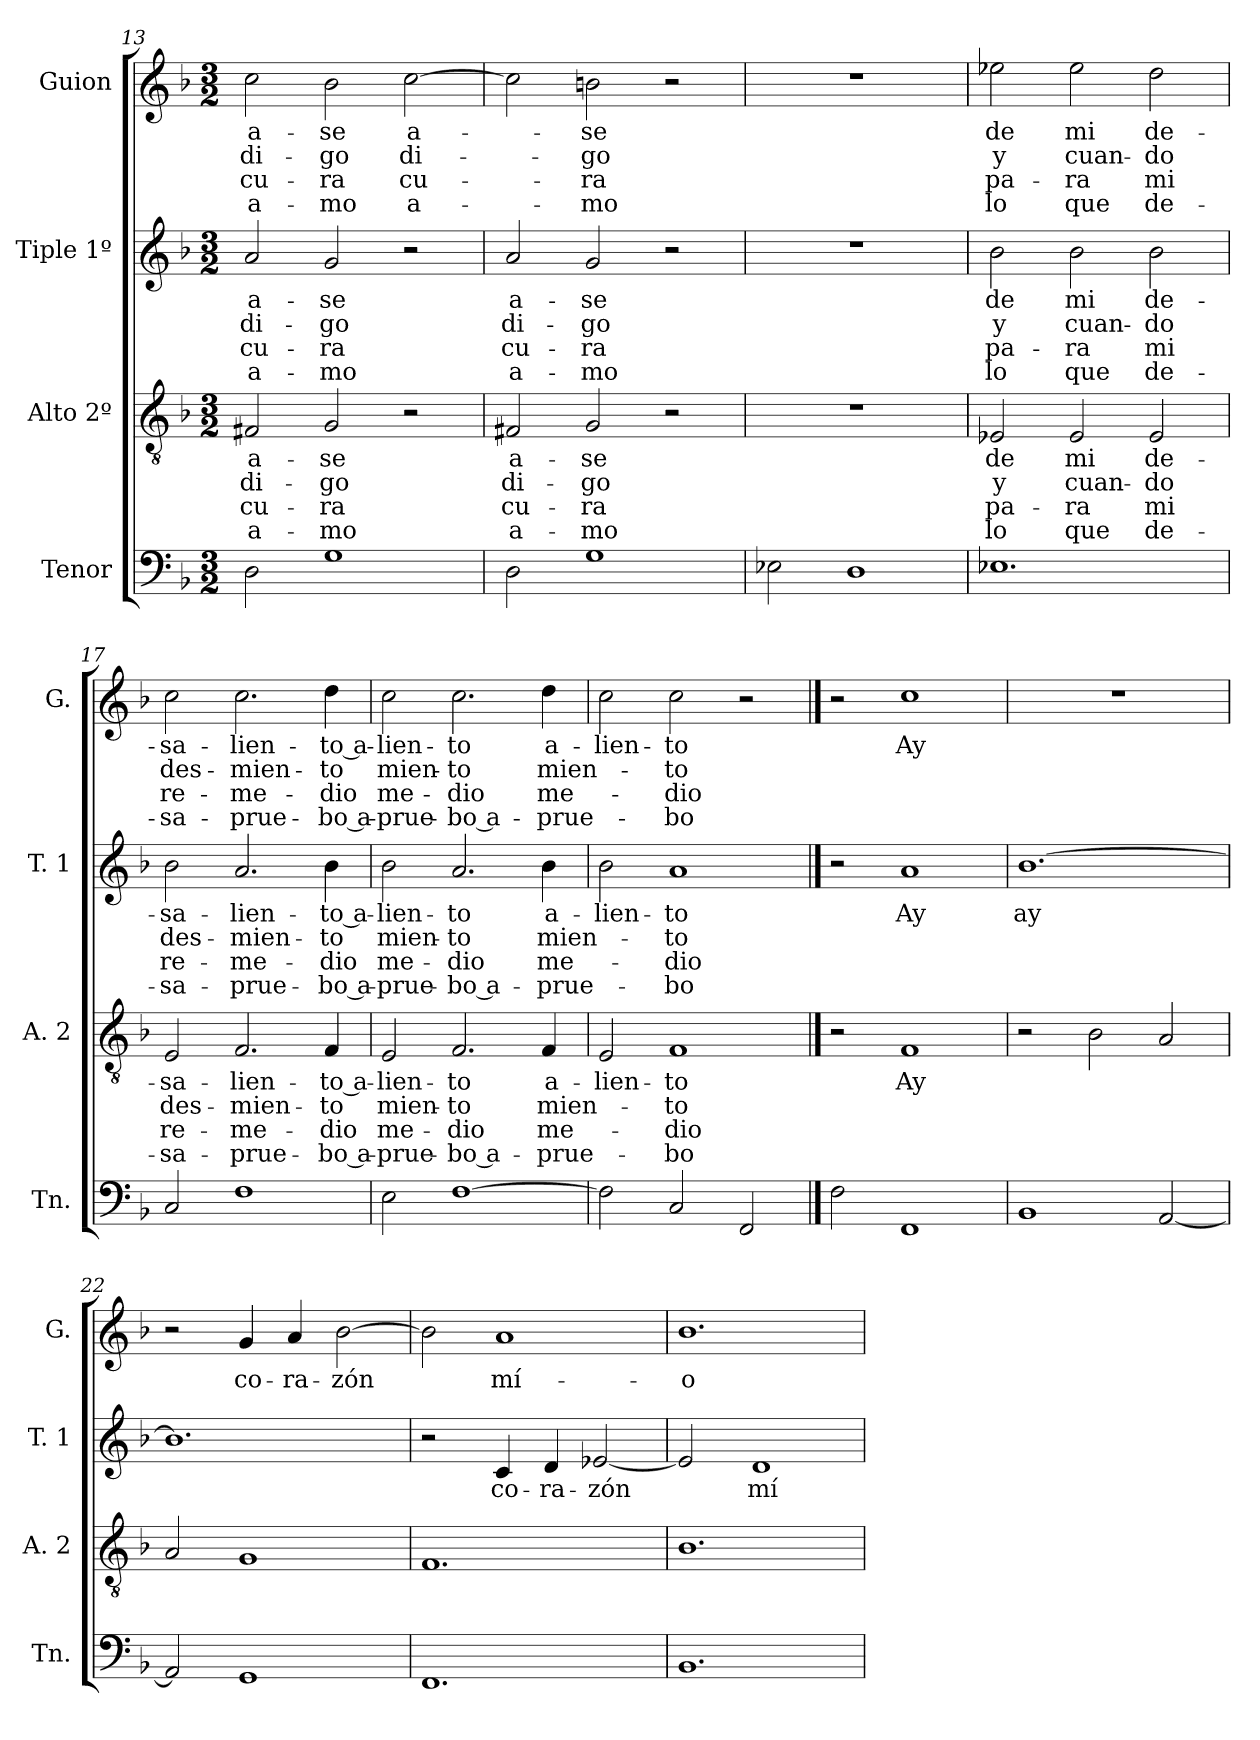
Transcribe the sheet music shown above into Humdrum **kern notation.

**kern	**kern	**text	**text	**text	**text	**kern	**text	**text	**text	**text	**kern	**text	**text	**text	**text
*part4	*part3	*part3	*part3	*part3	*part3	*part2	*part2	*part2	*part2	*part2	*part1	*part1	*part1	*part1	*part1
*staff4	*staff3	*staff3	*staff3	*staff3	*staff3	*staff2	*staff2	*staff2	*staff2	*staff2	*staff1	*staff1	*staff1	*staff1	*staff1
*I"Tenor	*I"Alto 2º	*	*	*	*	*I"Tiple 1º	*	*	*	*	*I"Guion	*	*	*	*
*I'Tn.	*I'A. 2	*	*	*	*	*I'T. 1	*	*	*	*	*I'G.	*	*	*	*
*clefF4	*clefGv2	*	*	*	*	*clefG2	*	*	*	*	*clefG2	*	*	*	*
*k[b-]	*k[b-]	*	*	*	*	*k[b-]	*	*	*	*	*k[b-]	*	*	*	*
*M3/2	*M3/2	*	*	*	*	*M3/2	*	*	*	*	*M3/2	*	*	*	*
=13	=13	=13	=13	=13	=13	=13	=13	=13	=13	=13	=13	=13	=13	=13	=13
2D	2F#X	a-	di-	cu-	a-	2a	a-	di-	cu-	a-	2cc	a-	di-	cu-	a-
1G	2G	-se	-go	-ra	-mo	2g	-se	-go	-ra	-mo	2b-	-se	-go	-ra	-mo
.	2r	.	.	.	.	2r	.	.	.	.	[2cc	a-	di-	cu-	a-
=14	=14	=14	=14	=14	=14	=14	=14	=14	=14	=14	=14	=14	=14	=14	=14
2D	2F#X	a-	di-	cu-	a-	2a	a-	di-	cu-	a-	2cc]	.	.	.	.
1G	2G	-se	-go	-ra	-mo	2g	-se	-go	-ra	-mo	2bn	-se	-go	-ra	-mo
.	2r	.	.	.	.	2r	.	.	.	.	2r	.	.	.	.
=15	=15	=15	=15	=15	=15	=15	=15	=15	=15	=15	=15	=15	=15	=15	=15
2E-X	1.r	.	.	.	.	1.r	.	.	.	.	1.r	.	.	.	.
1D	.	.	.	.	.	.	.	.	.	.	.	.	.	.	.
=16	=16	=16	=16	=16	=16	=16	=16	=16	=16	=16	=16	=16	=16	=16	=16
1.E-X	2E-X	de	y	pa-	lo	2b-	de	y	pa-	lo	2ee-X	de	y	pa-	lo
.	2E-	mi	cuan-	-ra	que	2b-	mi	cuan-	-ra	que	2ee-	mi	cuan-	-ra	que
.	2E-	de-	-do	mi	de-	2b-	de-	-do	mi	de-	2dd	de-	-do	mi	de-
=17	=17	=17	=17	=17	=17	=17	=17	=17	=17	=17	=17	=17	=17	=17	=17
2C	2E	-sa-	des-	re-	-sa-	2b-	-sa-	des-	re-	-sa-	2cc	-sa-	des-	re-	-sa-
1F	2.F	-lien-	-mien-	-me-	-prue-	2.a	-lien-	-mien-	-me-	-prue-	2.cc	-lien-	-mien-	-me-	-prue-
.	4F	to a-	-to	-dio	bo a-	4b-	to a-	-to	-dio	bo a-	4dd	to a-	-to	-dio	bo a-
=18	=18	=18	=18	=18	=18	=18	=18	=18	=18	=18	=18	=18	=18	=18	=18
2E	2E	-lien-	mien-	me-	-prue-	2b-	-lien-	mien-	me-	-prue-	2cc	-lien-	mien-	me-	-prue-
[1F	2.F	-to	-to	-dio	bo a-	2.a	-to	-to	-dio	bo a-	2.cc	-to	-to	-dio	bo a-
.	4F	a-	mien-	me-	-prue-	4b-	a-	mien-	me-	-prue-	4dd	a-	mien-	me-	-prue-
=19	=19	=19	=19	=19	=19	=19	=19	=19	=19	=19	=19	=19	=19	=19	=19
2F]	2E	-lien-	.	.	.	2b-	-lien-	.	.	.	2cc	-lien-	.	.	.
2C	1F	-to	-to	-dio	-bo	1a	-to	-to	-dio	-bo	2cc	-to	-to	-dio	-bo
2FF	.	.	.	.	.	.	.	.	.	.	2r	.	.	.	.
!!LO:LB:g=z
==20	==20	==20	==20	==20	==20	==20	==20	==20	==20	==20	==20	==20	==20	==20	==20
2F	2r	.	.	.	.	2r	.	.	.	.	2r	.	.	.	.
1FF	1F	Ay	.	.	.	1a	Ay	.	.	.	1cc	Ay	.	.	.
=21	=21	=21	=21	=21	=21	=21	=21	=21	=21	=21	=21	=21	=21	=21	=21
1BB-	2r	.	.	.	.	[1.b-	ay	.	.	.	1.r	.	.	.	.
.	2B-	.	.	.	.	.	.	.	.	.	.	.	.	.	.
[2AA	2A	.	.	.	.	.	.	.	.	.	.	.	.	.	.
=22	=22	=22	=22	=22	=22	=22	=22	=22	=22	=22	=22	=22	=22	=22	=22
2AA]	2A	.	.	.	.	1.b-]	.	.	.	.	2r	.	.	.	.
1GG	1G	.	.	.	.	.	.	.	.	.	4g	co-	.	.	.
.	.	.	.	.	.	.	.	.	.	.	4a	-ra-	.	.	.
.	.	.	.	.	.	.	.	.	.	.	[2b-	-zón	.	.	.
=23	=23	=23	=23	=23	=23	=23	=23	=23	=23	=23	=23	=23	=23	=23	=23
1.FF	1.F	.	.	.	.	2r	.	.	.	.	2b-]	.	.	.	.
.	.	.	.	.	.	4c	co-	.	.	.	1a	mí-	.	.	.
.	.	.	.	.	.	4d	-ra-	.	.	.	.	.	.	.	.
.	.	.	.	.	.	[2e-X	-zón	.	.	.	.	.	.	.	.
=24	=24	=24	=24	=24	=24	=24	=24	=24	=24	=24	=24	=24	=24	=24	=24
1.BB-	1.B-	.	.	.	.	2e-]	.	.	.	.	1.b-	-o	.	.	.
.	.	.	.	.	.	1d	-mí-	.	.	.	.	.	.	.	.
=	=	=	=	=	=	=	=	=	=	=	=	=	=	=	=
*-	*-	*-	*-	*-	*-	*-	*-	*-	*-	*-	*-	*-	*-	*-	*-
